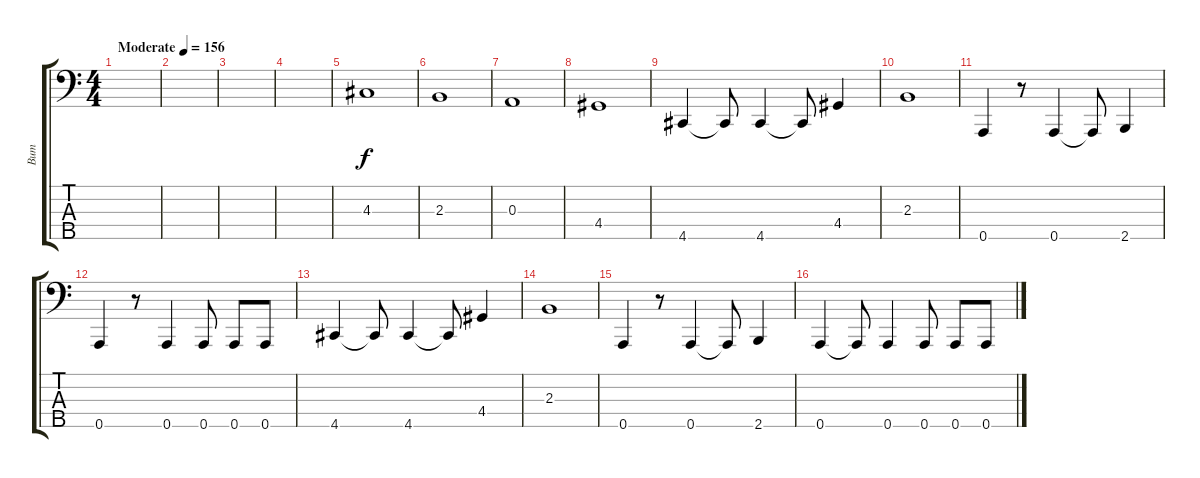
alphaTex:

\track ("Вит" "Вит") {instrument electricbassfinger}
\staff {score tabs}
\tuning (G2 D2 A1 E1 A0) {hide}
\ts (4 4)
\tempo (156 "Moderate")
\clef f4
\ks c
|
|
|
|
4.3.1 |
2.3.1 |
0.3.1 |
4.4.1 |
4.5.4 4.5{t}.8 4.5.4 4.5{t}.8 4.4.4 |
2.3.1 |
0.5.4 r.8 0.5.4 0.5{t}.8 2.5.4 |
0.5.4 r.8 0.5.4 0.5.8 0.5.8 0.5.8 |
4.5.4 4.5{t}.8 4.5.4 4.5{t}.8 4.4.4 |
2.3.1 |
0.5.4 r.8 0.5.4 0.5{t}.8 2.5.4 |
0.5.4 0.5{t}.8 0.5.4 0.5.8 0.5.8 0.5.8
